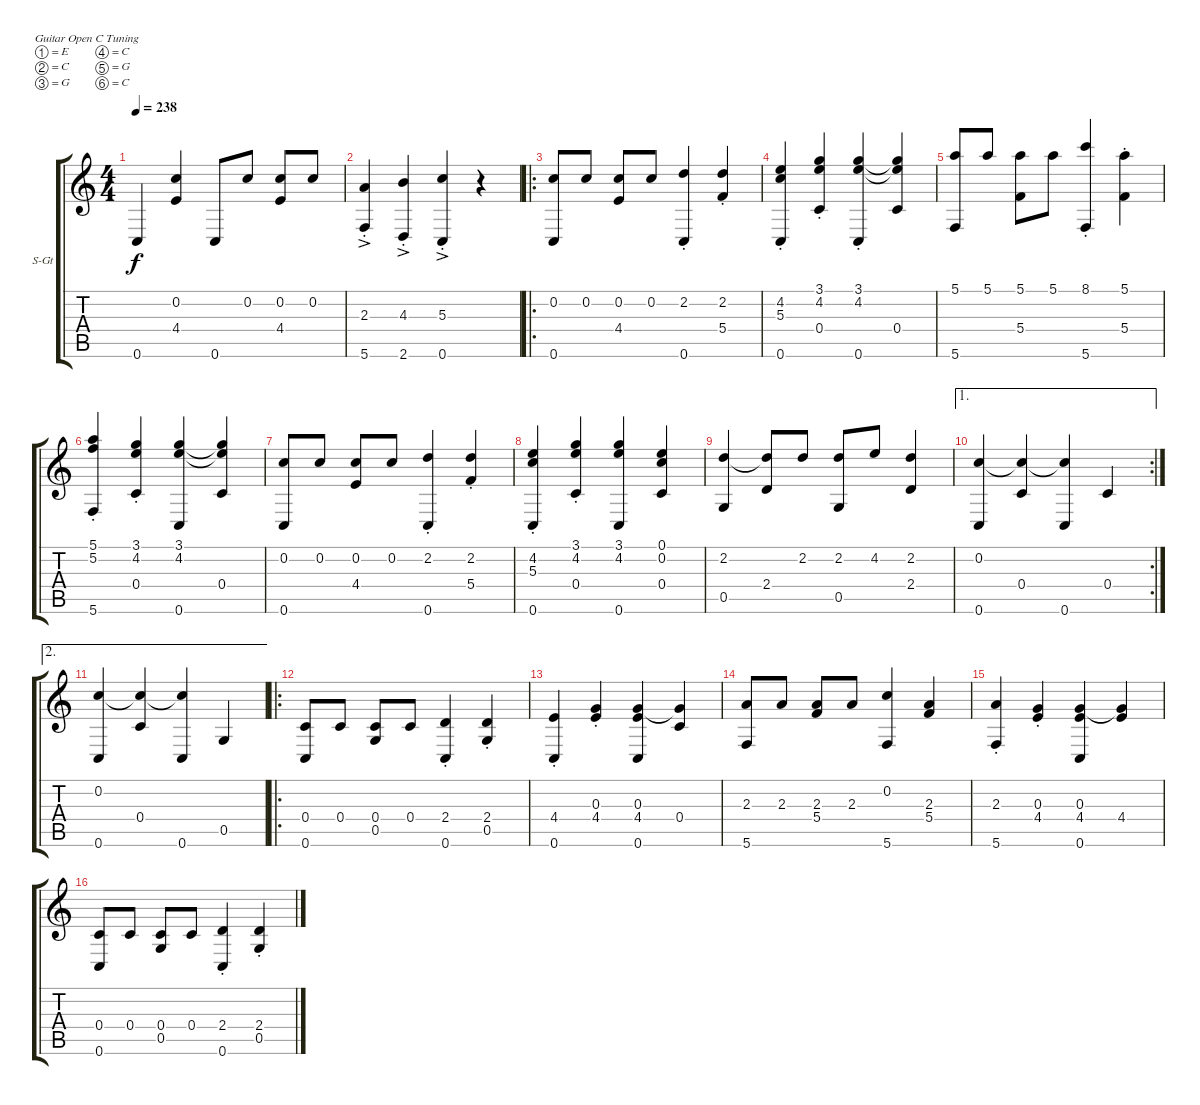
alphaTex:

\bracketExtendMode groupsimilarinstruments
\firstSystemTrackNameOrientation horizontal
\otherSystemsTrackNameOrientation horizontal
\track ("Òô¹ì 1" "S-Gt") {instrument acousticguitarsteel}
\staff {score tabs}
\tuning (E4 C4 G3 C3 G2 C2)
\ts (4 4)
\tempo 238
\clef g2
\ks c
0.6.4{dy f} (0.2 4.4).4 0.6.8 0.2.8 (0.2 4.4).8 0.2.8 |
(2.3{ac st} 5.6{ac st}).4 (4.3{ac st} 2.6{ac st}).4 (5.3{ac st} 0.6{ac st}).4 r.4 |
\ro
(0.2 0.6).8 0.2.8 (0.2 4.4).8 0.2.8 (2.2{st} 0.6{st}).4 (2.2{st} 5.4{st}).4 |
(4.2{st} 5.3{st} 0.6{st}).4 (3.1{st} 4.2{st} 0.4{st}).4 (3.1 4.2{st} 0.6).4 (3.1{t} 4.2{t} 0.4).4 |
(5.1 5.6).8 5.1.8 (5.1 5.4).8 5.1.8 (8.1{st} 5.6{st}).4 (5.1{st} 5.4{st}).4 |
(5.1{st} 5.2{st} 5.6{st}).4 (3.1{st} 4.2 0.4{st}).4 (3.1 4.2 0.6).4 (3.1{t} 4.2{t} 0.4).4 |
(0.2 0.6).8 0.2.8 (0.2 4.4).8 0.2.8 (2.2{st} 0.6{st}).4 (2.2{st} 5.4{st}).4 |
(4.2{st} 5.3{st} 0.6{st}).4 (3.1{st} 4.2{st} 0.4{st}).4 (3.1 4.2 0.6).4 (0.1 0.2 0.4).4 |
(2.2 0.5).4 (2.2{t} 2.4).8 2.2.8 (2.2 0.5).8 4.2.8 (2.2 2.4).4 |
\ae 1
\rc 2
(0.2 0.6).4 (0.4 0.2{t}).4 (0.2{t} 0.6).4 0.4.4 |
\ae 2
(0.2 0.6).4 (0.4 0.2{t}).4 (0.2{t} 0.6).4 0.5.4 |
\ro
(0.4 0.6).8 0.4.8 (0.4 0.5).8 0.4.8 (2.4{st} 0.6{st}).4 (2.4{st} 0.5{st}).4 |
(4.4{st} 0.6{st}).4 (0.3{st} 4.4{st}).4 (0.3 4.4 0.6).4 (0.3{t} 0.4).4 |
(2.3 5.6).8 2.3.8 (2.3 5.4).8 2.3.8 (0.2 5.6).4 (2.3 5.4).4 |
(2.3{st} 5.6{st}).4 (0.3{st} 4.4{st}).4 (0.3 4.4 0.6).4 (0.3{t} 4.4).4 |
(0.4 0.6).8 0.4.8 (0.4 0.5).8 0.4.8 (2.4{st} 0.6{st}).4 (2.4{st} 0.5{st}).4
